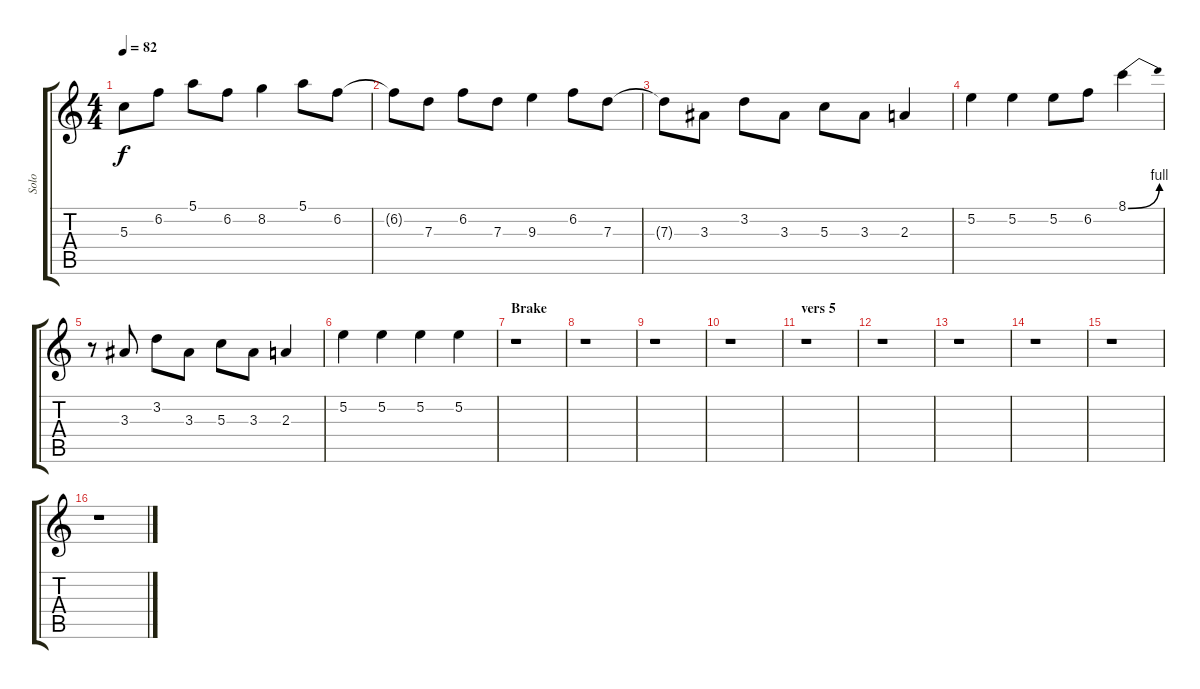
\track ("Solo" "Solo") {instrument distortionguitar}
\staff {score tabs}
\tuning (E4 B3 G3 D3 A2 E2) {hide}
\ts (4 4)
\tempo 82
\clef g2
\ks c
5.3.8{dy f} 6.2.8 5.1.8 6.2.8 8.2.4 5.1.8 6.2.8 |
6.2{t}.8 7.3.8 6.2.8 7.3.8 9.3.4 6.2.8 7.3.8 |
7.3{t}.8 3.3.8 3.2.8 3.3.8 5.3.8 3.3.8 2.3.4 |
5.2.4 5.2.4 5.2.8 6.2.8 8.1{be (bend 0 0 60 4)}.4 |
r.8 3.3.8 3.2.8 3.3.8 5.3.8 3.3.8 2.3.4 |
5.2.4 5.2.4 5.2.4 5.2.4 |
\section ("" "Brake")
r.1 |
r.1 |
r.1 |
r.1 |
\section ("" "vers 5")
r.1 |
r.1 |
r.1 |
r.1 |
r.1 |
r.1
